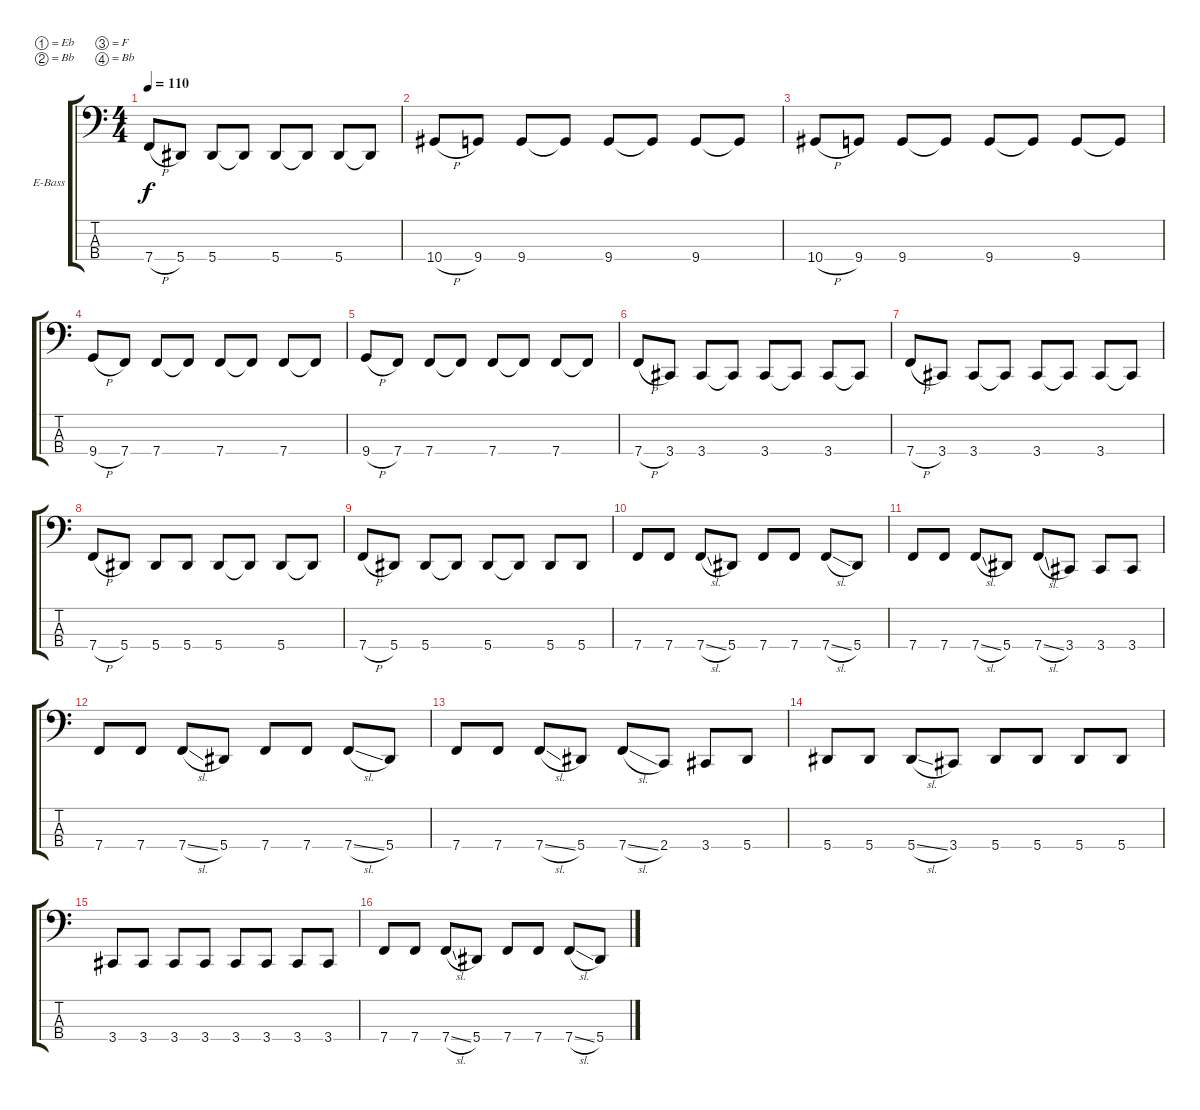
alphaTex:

\defaultSystemsLayout 4
\bracketExtendMode groupsimilarinstruments
\firstSystemTrackNameOrientation horizontal
\otherSystemsTrackNameOrientation horizontal
\track ("Electric Bass" "E-Bass") {instrument electricbassfinger}
\staff {score tabs}
\tuning (Eb2 Bb1 F1 Bb0)
\ts (4 4)
\tempo 110
\clef f4
\scale
0.333333
\ks c
7.4{h}.8{dy f} 5.4.8 5.4.8 5.4{t}.8 5.4.8 5.4{t}.8 5.4.8 5.4{t}.8 |
\scale
0.333333 10.4{h}.8 9.4.8 9.4.8 9.4{t}.8 9.4.8 9.4{t}.8 9.4.8 9.4{t}.8 |
\scale
0.333333 10.4{h}.8 9.4.8 9.4.8 9.4{t}.8 9.4.8 9.4{t}.8 9.4.8 9.4{t}.8 |
\scale
0.333333 9.4{h}.8 7.4.8 7.4.8 7.4{t}.8 7.4.8 7.4{t}.8 7.4.8 7.4{t}.8 |
\scale
0.333333 9.4{h}.8 7.4.8 7.4.8 7.4{t}.8 7.4.8 7.4{t}.8 7.4.8 7.4{t}.8 |
\scale
0.333333 7.4{h}.8 3.4.8 3.4.8 3.4{t}.8 3.4.8 3.4{t}.8 3.4.8 3.4{t}.8 |
\scale
0.333333 7.4{h}.8 3.4.8 3.4.8 3.4{t}.8 3.4.8 3.4{t}.8 3.4.8 3.4{t}.8 |
\scale
0.333333 7.4{h}.8 5.4.8 5.4.8 5.4.8 5.4.8 5.4{t}.8 5.4.8 5.4{t}.8 |
\scale
0.333333 7.4{h}.8 5.4.8 5.4.8 5.4{t}.8 5.4.8 5.4{t}.8 5.4.8 5.4.8 |
\scale
0.333333 7.4.8 7.4.8 7.4{sl}.8 5.4.8 7.4.8 7.4.8 7.4{sl}.8 5.4.8 |
\scale
0.333333 7.4.8 7.4.8 7.4{sl}.8 5.4.8 7.4{sl}.8 3.4.8 3.4.8 3.4.8 |
\scale
0.333333 7.4.8 7.4.8 7.4{sl}.8 5.4.8 7.4.8 7.4.8 7.4{sl}.8 5.4.8 |
\scale
0.333333 7.4.8 7.4.8 7.4{sl}.8 5.4.8 7.4{sl}.8 2.4.8 3.4.8 5.4.8 |
\scale
0.333333 5.4.8 5.4.8 5.4{sl}.8 3.4.8 5.4.8 5.4.8 5.4.8 5.4.8 |
\scale
0.333333 3.4.8 3.4.8 3.4.8 3.4.8 3.4.8 3.4.8 3.4.8 3.4.8 |
\scale
0.333333 7.4.8 7.4.8 7.4{sl}.8 5.4.8 7.4.8 7.4.8 7.4{sl}.8 5.4.8
